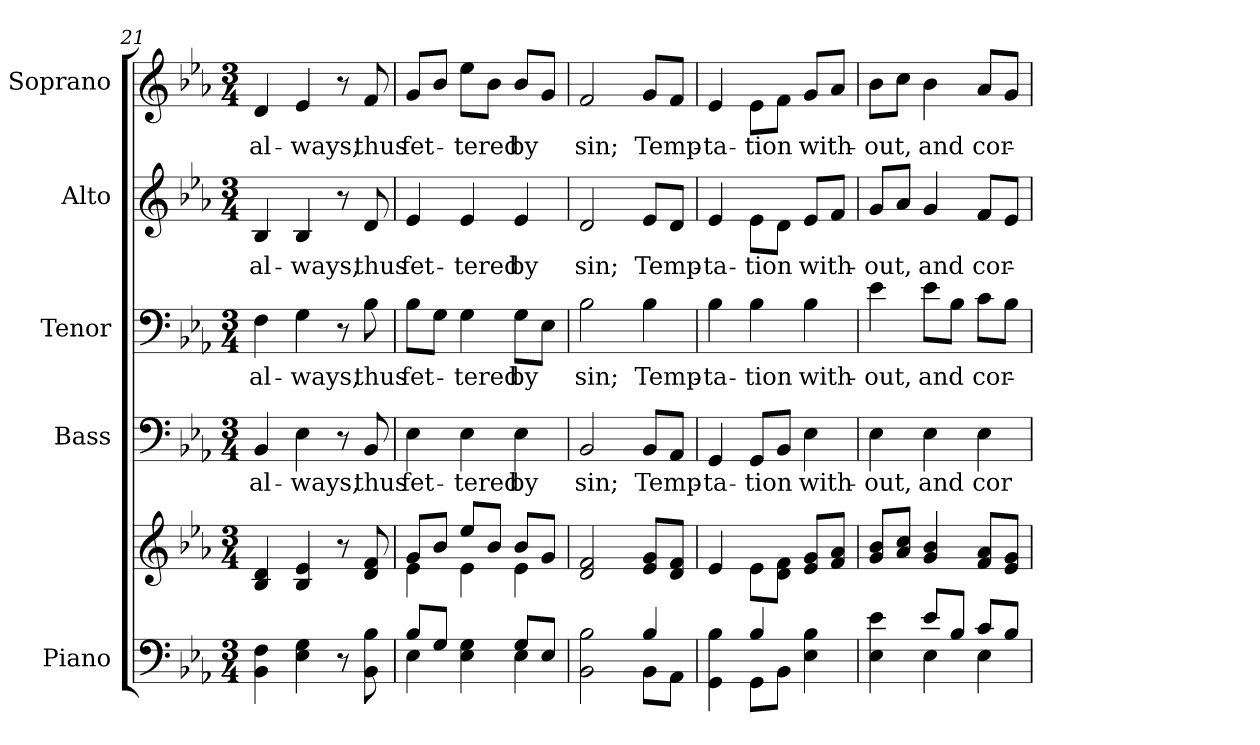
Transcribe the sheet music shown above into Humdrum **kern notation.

**kern	**kern	**kern	**text	**kern	**text	**kern	**text	**kern	**text
*part5	*part5	*part4	*part4	*part3	*part3	*part2	*part2	*part1	*part1
*staff6	*staff5	*staff4	*staff4	*staff3	*staff3	*staff2	*staff2	*staff1	*staff1
*I"Piano	*	*I"Bass	*	*I"Tenor	*	*I"Alto	*	*I"Soprano	*
*I'Pno.	*	*I'B.	*	*I'T.	*	*I'A.	*	*I'S.	*
*clefF4	*clefG2	*clefF4	*	*clefF4	*	*clefG2	*	*clefG2	*
*k[b-e-a-]	*k[b-e-a-]	*k[b-e-a-]	*	*k[b-e-a-]	*	*k[b-e-a-]	*	*k[b-e-a-]	*
*E-:	*E-:	*E-:	*	*E-:	*	*E-:	*	*E-:	*
*M3/4	*M3/4	*M3/4	*	*M3/4	*	*M3/4	*	*M3/4	*
=21	=21	=21	=21	=21	=21	=21	=21	=21	=21
!	!	!	!LO:LY:b:color=#000000	!	!	!	!	!	!
!	!	!	!	!	!LO:LY:b:color=#000000	!	!	!	!
!	!	!	!	!	!	!	!LO:LY:b:color=#000000	!	!
!	!	!	!	!	!	!	!	!	!LO:LY:b:color=#000000
4BB-i\ 4Fi	4B-i/ 4di	4BB-i/	al-	4Fi\	al-	4B-i/	al-	4di/	al-
!	!	!	!LO:LY:b:color=#000000	!	!	!	!	!	!
!	!	!	!	!	!LO:LY:b:color=#000000	!	!	!	!
!	!	!	!	!	!	!	!LO:LY:b:color=#000000	!	!
!	!	!	!	!	!	!	!	!	!LO:LY:b:color=#000000
4E-i\ 4Gi	4B-i/ 4e-i	4E-i\	-ways,	4Gi\	-ways,	4B-i/	-ways,	4e-i/	-ways,
8r	8r	8r	.	8r	.	8r	.	8r	.
!	!	!	!LO:LY:b:color=#000000	!	!	!	!	!	!
!	!	!	!	!	!LO:LY:b:color=#000000	!	!	!	!
!	!	!	!	!	!	!	!LO:LY:b:color=#000000	!	!
!	!	!	!	!	!	!	!	!	!LO:LY:b:color=#000000
8BB-i\ 8B-i	8di/ 8fi	8BB-i/	thus	8B-i\	thus	8di/	thus	8fi/	thus
!!LO:LB:g=z
=22	=22	=22	=22	=22	=22	=22	=22	=22	=22
*^	*^	*	*	*	*	*	*	*	*
!	!	!	!	!	!LO:LY:b:color=#000000	!	!	!	!	!	!
!	!	!	!	!	!	!	!LO:LY:b:color=#000000	!	!	!	!
!	!	!	!	!	!	!	!	!	!LO:LY:b:color=#000000	!	!
!	!	!	!	!	!	!	!	!	!	!	!LO:LY:b:color=#000000
8B-i/L	4E-i\	8gi/L	4e-i\	4E-i\	fet-	8B-i\L	fet-	4e-i/	fet-	8gi/L	fet-
8Gi/J	.	8b-i/J	.	.	.	8Gi\J	.	.	.	8b-i/J	.
!	!	!	!	!	!LO:LY:b:color=#000000	!	!	!	!	!	!
!	!	!	!	!	!	!	!LO:LY:b:color=#000000	!	!	!	!
!	!	!	!	!	!	!	!	!	!LO:LY:b:color=#000000	!	!
!	!	!	!	!	!	!	!	!	!	!	!LO:LY:b:color=#000000
4E-i\ 4Gi	4ryy	8ee-i/L	4e-i\	4E-i\	-tered	4Gi\	-tered	4e-i/	-tered	8ee-i\L	-tered
.	.	8b-i/J	.	.	.	.	.	.	.	8b-i\J	.
!	!	!	!	!	!LO:LY:b:color=#000000	!	!	!	!	!	!
!	!	!	!	!	!	!	!LO:LY:b:color=#000000	!	!	!	!
!	!	!	!	!	!	!	!	!	!LO:LY:b:color=#000000	!	!
!	!	!	!	!	!	!	!	!	!	!	!LO:LY:b:color=#000000
8Gi/L	4E-i\	8b-i/L	4e-i\	4E-i\	by	8Gi\L	by	4e-i/	by	8b-i/L	by
8E-i/J	.	8gi/J	.	.	.	8E-i\J	.	.	.	8gi/J	.
*	*	*v	*v	*	*	*	*	*	*	*	*
=23	=23	=23	=23	=23	=23	=23	=23	=23	=23	=23
!	!	!	!	!LO:LY:b:color=#000000	!	!	!	!	!	!
!	!	!	!	!	!	!LO:LY:b:color=#000000	!	!	!	!
!	!	!	!	!	!	!	!	!LO:LY:b:color=#000000	!	!
!	!	!	!	!	!	!	!	!	!	!LO:LY:b:color=#000000
2BB-i\ 2B-i	2ryy	2di/ 2fi	2BB-i/	sin;	2B-i\	sin;	2di/	sin;	2fi/	sin;
!	!	!	!	!LO:LY:b:color=#000000	!	!	!	!	!	!
!	!	!	!	!	!	!LO:LY:b:color=#000000	!	!	!	!
!	!	!	!	!	!	!	!	!LO:LY:b:color=#000000	!	!
!	!	!	!	!	!	!	!	!	!	!LO:LY:b:color=#000000
4B-i/	8BB-i\L	8e-i/ 8giL	8BB-i/L	Temp-	4B-i\	Temp-	8e-i/L	Temp-	8gi/L	Temp-
.	8AA-i\J	8di/ 8fiJ	8AA-i/J	.	.	.	8di/J	.	8fi/J	.
!!LO:PB:g=z
=24	=24	=24	=24	=24	=24	=24	=24	=24	=24	=24
!	!	!	!	!LO:LY:b:color=#000000	!	!	!	!	!	!
!	!	!	!	!	!	!LO:LY:b:color=#000000	!	!	!	!
!	!	!	!	!	!	!	!	!LO:LY:b:color=#000000	!	!
!	!	!	!	!	!	!	!	!	!	!LO:LY:b:color=#000000
4GGi\ 4B-i	4ryy	4e-i/	4GGi/	-ta-	4B-i\	-ta-	4e-i/	-ta-	4e-i/	-ta-
!	!	!	!	!LO:LY:b:color=#000000	!	!	!	!	!	!
!	!	!	!	!	!	!LO:LY:b:color=#000000	!	!	!	!
!	!	!	!	!	!	!	!	!LO:LY:b:color=#000000	!	!
!	!	!	!	!	!	!	!	!	!	!LO:LY:b:color=#000000
4B-i/	8GGi\L	8e-i\L	8GGi/L	-tion	4B-i\	-tion	8e-i\L	-tion	8e-i\L	-tion
.	8BB-i\J	8di\ 8fiJ	8BB-i/J	.	.	.	8di\J	.	8fi\J	.
!	!	!	!	!LO:LY:b:color=#000000	!	!	!	!	!	!
!	!	!	!	!	!	!LO:LY:b:color=#000000	!	!	!	!
!	!	!	!	!	!	!	!	!LO:LY:b:color=#000000	!	!
!	!	!	!	!	!	!	!	!	!	!LO:LY:b:color=#000000
4E-i\ 4B-i	4ryy	8e-i/ 8giL	4E-i\	with-	4B-i\	with-	8e-i/L	with-	8gi/L	with-
.	.	8fi/ 8a-iJ	.	.	.	.	8fi/J	.	8a-i/J	.
=25	=25	=25	=25	=25	=25	=25	=25	=25	=25	=25
!	!	!	!	!LO:LY:b:color=#000000	!	!	!	!	!	!
!	!	!	!	!	!	!LO:LY:b:color=#000000	!	!	!	!
!	!	!	!	!	!	!	!	!LO:LY:b:color=#000000	!	!
!	!	!	!	!	!	!	!	!	!	!LO:LY:b:color=#000000
4E-i\ 4e-i	4ryy	8gi/ 8b-iL	4E-i\	-out,	4e-i\	-out,	8gi/L	-out,	8b-i\L	-out,
.	.	8a-i/ 8cciJ	.	.	.	.	8a-i/J	.	8cci\J	.
!	!	!	!	!LO:LY:b:color=#000000	!	!	!	!	!	!
!	!	!	!	!	!	!LO:LY:b:color=#000000	!	!	!	!
!	!	!	!	!	!	!	!	!LO:LY:b:color=#000000	!	!
!	!	!	!	!	!	!	!	!	!	!LO:LY:b:color=#000000
8e-i/L	4E-i\	4gi/ 4b-i	4E-i\	and	8e-i\L	and	4gi/	and	4b-i\	and
8B-i/J	.	.	.	.	8B-i\J	.	.	.	.	.
!	!	!	!	!LO:LY:b:color=#000000	!	!	!	!	!	!
!	!	!	!	!	!	!LO:LY:b:color=#000000	!	!	!	!
!	!	!	!	!	!	!	!	!LO:LY:b:color=#000000	!	!
!	!	!	!	!	!	!	!	!	!	!LO:LY:b:color=#000000
8ci/L	4E-i\	8fi/ 8a-iL	4E-i\	cor-	8ci\L	cor-	8fi/L	cor-	8a-i/L	cor-
8B-i/J	.	8e-i/ 8giJ	.	.	8B-i\J	.	8e-i/J	.	8gi/J	.
*v	*v	*	*	*	*	*	*	*	*	*
=	=	=	=	=	=	=	=	=	=
*-	*-	*-	*-	*-	*-	*-	*-	*-	*-
